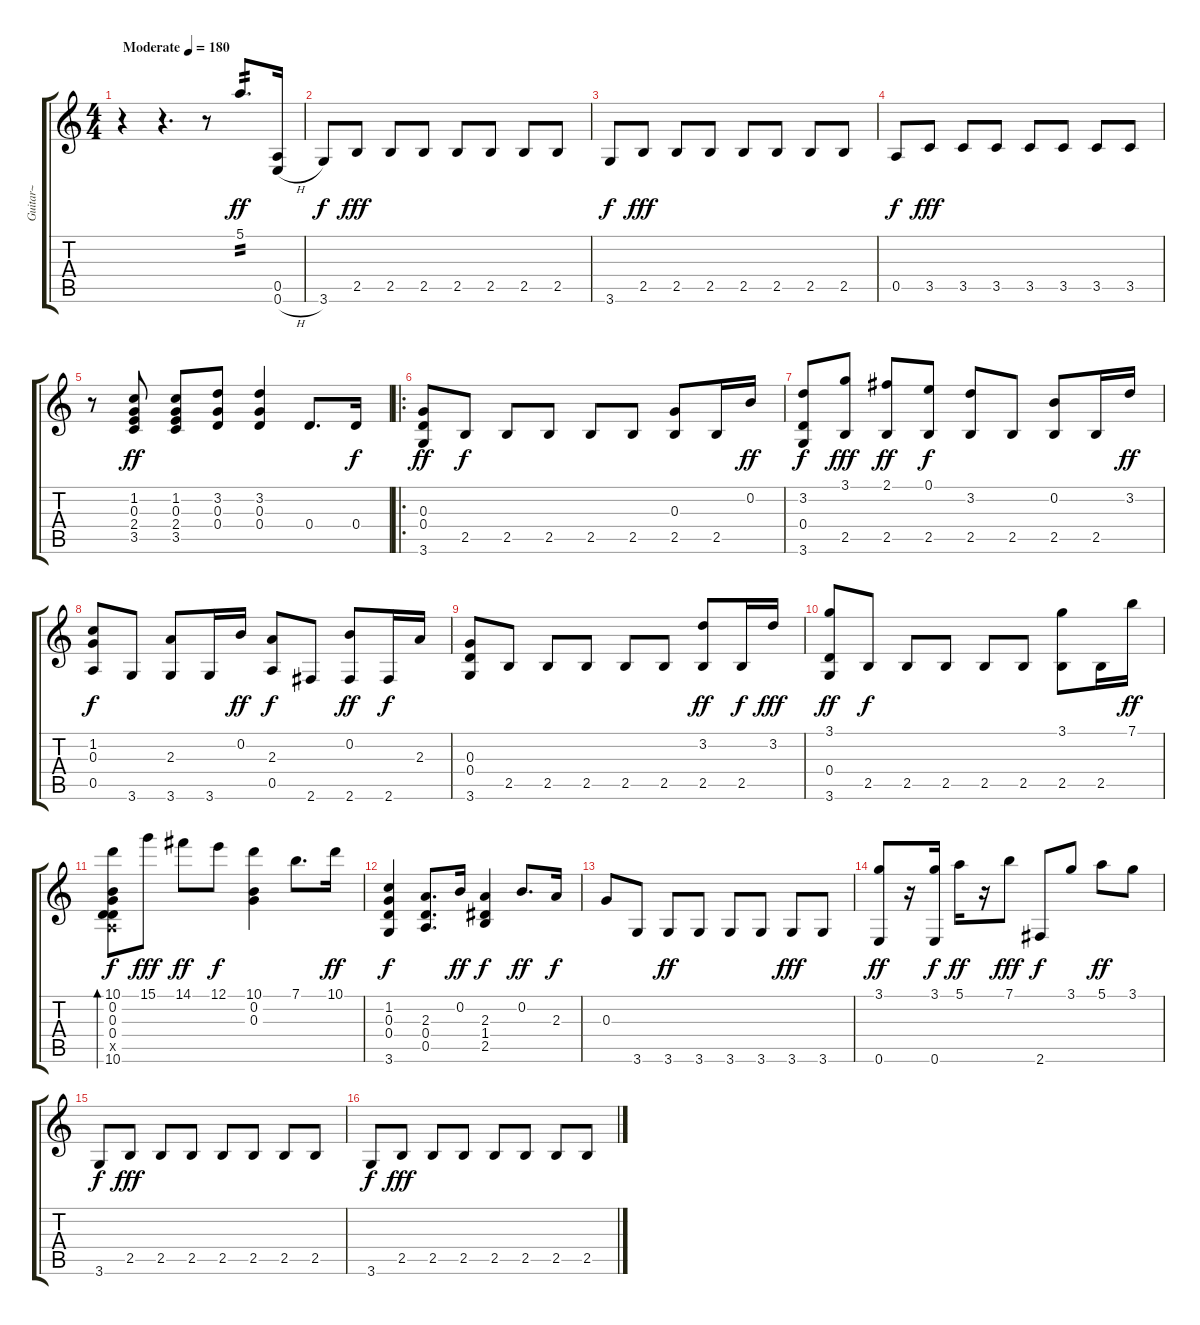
\track ("Guitar~" "Guitar~") {solo instrument acousticguitarsteel}
\staff {score tabs}
\tuning (E4 B3 G3 D3 A2 E2) {hide}
\ts (4 4)
\tempo (180 "Moderate")
\clef g2
\ks c
r.4{dy ff instrument acousticguitarsteel} r.4{d} r.8 5.1.8{d tp 2} (0.5 0.6{h}).16 |
3.6.8{dy f} 2.5.8{dy fff} 2.5.8 2.5.8 2.5.8 2.5.8 2.5.8 2.5.8 |
3.6.8{dy f} 2.5.8{dy fff} 2.5.8 2.5.8 2.5.8 2.5.8 2.5.8 2.5.8 |
0.5.8{dy f} 3.5.8{dy fff} 3.5.8 3.5.8 3.5.8 3.5.8 3.5.8 3.5.8 |
r.8 (1.2 0.3 2.4 3.5).8{dy ff} (1.2 0.3 2.4 3.5).8 (3.2 0.3 0.4).8 (3.2 0.3 0.4).4 0.4.8{d} 0.4.16{dy f} |
\ro
(0.3 0.4 3.6).8{dy ff} 2.5.8{dy f} 2.5.8 2.5.8 2.5.8 2.5.8 (0.3 2.5).8 2.5.16 0.2.16{dy ff} |
(3.2 0.4 3.6).8{dy f} (3.1 2.5).8{dy fff} (2.1 2.5).8{dy ff} (0.1 2.5).8{dy f} (3.2 2.5).8 2.5.8 (0.2 2.5).8 2.5.16 3.2.16{dy ff} |
(1.2 0.3 0.5).8{dy f} 3.6.8 (2.3 3.6).8 3.6.16 0.2.16{dy ff} (2.3 0.5).8{dy f} 2.6.8 (0.2 2.6).8{dy ff} 2.6.16{dy f} 2.3.16 |
(0.3 0.4 3.6).8 2.5.8 2.5.8 2.5.8 2.5.8 2.5.8 (3.2 2.5).8{dy ff} 2.5.16{dy f} 3.2.16{dy fff} |
(3.1 0.4 3.6).8{dy ff} 2.5.8{dy f} 2.5.8 2.5.8 2.5.8 2.5.8 (3.1 2.5).8 2.5.16 7.1.16{dy ff} |
(10.1 0.2 0.3 0.4 0.5{x} 10.6).8{bd 60 dy f} 15.1.8{dy fff} 14.1.8{dy ff} 12.1.8{dy f} (10.1 0.2 0.3).4 7.1.8{d} 10.1.16{dy ff} |
(1.2 0.3 0.4 3.6).4{dy f} (2.3 0.4 0.5).8{d} 0.2.16{dy ff} (2.3 1.4 2.5).4{dy f} 0.2.8{d dy ff} 2.3.16{dy f} |
0.3.8 3.6.8 3.6.8{dy ff} 3.6.8 3.6.8 3.6.8 3.6.8{dy fff} 3.6.8 |
(3.1 0.6).8{dy ff} r.16 (3.1 0.6).16{dy f} 5.1.16{dy ff} r.16 7.1.8{dy fff} 2.6.8{dy f} 3.1.8 5.1.8{dy ff} 3.1.8 |
3.6.8{dy f} 2.5.8{dy fff} 2.5.8 2.5.8 2.5.8 2.5.8 2.5.8 2.5.8 |
3.6.8{dy f} 2.5.8{dy fff} 2.5.8 2.5.8 2.5.8 2.5.8 2.5.8 2.5.8
